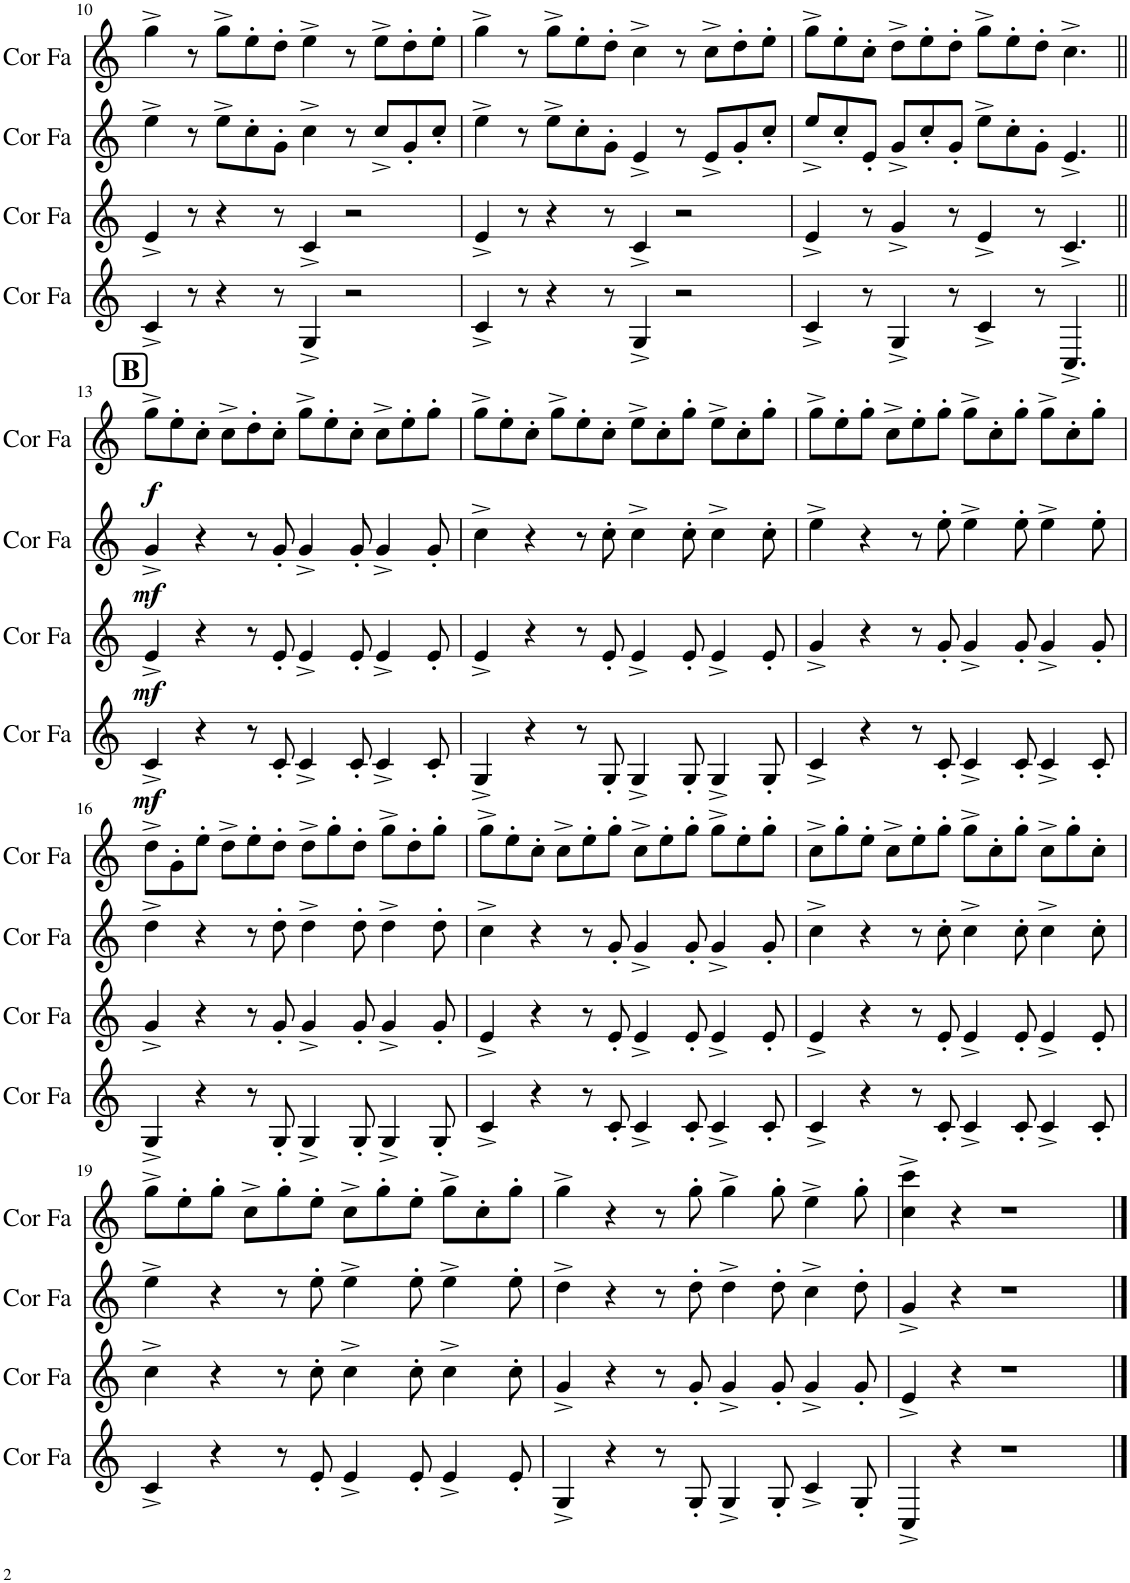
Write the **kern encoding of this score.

**kern	**dynam	**kern	**dynam	**kern	**dynam	**kern	**dynam
*part4	*part4	*part3	*part3	*part2	*part2	*part1	*part1
*staff4	*staff4	*staff3	*staff3	*staff2	*staff2	*staff1	*staff1
*I"Cor en Fa	*	*I"Cor en Fa	*	*I"Cor en Fa	*	*I"Cor en Fa	*
*I'Cor Fa	*	*I'Cor Fa	*	*I'Cor Fa	*	*I'Cor Fa	*
!!LO:PB:g=z
*clefG2	*	*clefG2	*	*clefG2	*	*clefG2	*
*Trd4c7	*	*Trd4c7	*	*Trd4c7	*	*Trd4c7	*
*k[]	*	*k[]	*	*k[]	*	*k[]	*
*M12/8	*	*M12/8	*	*M12/8	*	*M12/8	*
=10	=10	=10	=10	=10	=10	=10	=10
4c^/	.	4e^/	.	4ee^\	.	4gg^\	.
8r	.	8r	.	8r	.	8r	.
4r	.	4r	.	8ee^\L	.	8gg^\L	.
.	.	.	.	8cc'\	.	8ee'\	.
8r	.	8r	.	8g'\J	.	8dd'\J	.
4G^/	.	4c^/	.	4cc^\	.	4ee^\	.
2r	.	2r	.	8r	.	8r	.
.	.	.	.	8cc^/L	.	8ee^\L	.
.	.	.	.	8g'/	.	8dd'\	.
.	.	.	.	8cc'/J	.	8ee'\J	.
=11	=11	=11	=11	=11	=11	=11	=11
4c^/	.	4e^/	.	4ee^\	.	4gg^\	.
8r	.	8r	.	8r	.	8r	.
4r	.	4r	.	8ee^\L	.	8gg^\L	.
.	.	.	.	8cc'\	.	8ee'\	.
8r	.	8r	.	8g'\J	.	8dd'\J	.
4G^/	.	4c^/	.	4e^/	.	4cc^\	.
2r	.	2r	.	8r	.	8r	.
.	.	.	.	8e^/L	.	8cc^\L	.
.	.	.	.	8g'/	.	8dd'\	.
.	.	.	.	8cc'/J	.	8ee'\J	.
=12	=12	=12	=12	=12	=12	=12	=12
4c^/	.	4e^/	.	8ee^/L	.	8gg^\L	.
.	.	.	.	8cc'/	.	8ee'\	.
8r	.	8r	.	8e'/J	.	8cc'\J	.
4G^/	.	4g^/	.	8g^/L	.	8dd^\L	.
.	.	.	.	8cc'/	.	8ee'\	.
8r	.	8r	.	8g'/J	.	8dd'\J	.
4c^/	.	4e^/	.	8ee^\L	.	8gg^\L	.
.	.	.	.	8cc'\	.	8ee'\	.
8r	.	8r	.	8g'\J	.	8dd'\J	.
4.C^/	.	4.c^/	.	4.e^/	.	4.cc^\	.
!!LO:LB:g=z
!!LO:REH:place=s1:a:B:cj:fs=14:t=B
=13||	=13||	=13||	=13||	=13||	=13||	=13||	=13||
!	!LO:DY:b	!	!LO:DY:b	!	!LO:DY:b	!	!LO:DY:b
4c^/	mf	4e^/	mf	4g^/	mf	8gg^\L	f
.	.	.	.	.	.	8ee'\	.
4r	.	4r	.	4r	.	8cc'\J	.
.	.	.	.	.	.	8cc^\L	.
8r	.	8r	.	8r	.	8dd'\	.
8c'/	.	8e'/	.	8g'/	.	8cc'\J	.
4c^/	.	4e^/	.	4g^/	.	8gg^\L	.
.	.	.	.	.	.	8ee'\	.
8c'/	.	8e'/	.	8g'/	.	8cc'\J	.
4c^/	.	4e^/	.	4g^/	.	8cc^\L	.
.	.	.	.	.	.	8ee'\	.
8c'/	.	8e'/	.	8g'/	.	8gg'\J	.
=14	=14	=14	=14	=14	=14	=14	=14
4G^/	.	4e^/	.	4cc^\	.	8gg^\L	.
.	.	.	.	.	.	8ee'\	.
4r	.	4r	.	4r	.	8cc'\J	.
.	.	.	.	.	.	8gg^\L	.
8r	.	8r	.	8r	.	8ee'\	.
8G'/	.	8e'/	.	8cc'\	.	8cc'\J	.
4G^/	.	4e^/	.	4cc^\	.	8ee^\L	.
.	.	.	.	.	.	8cc'\	.
8G'/	.	8e'/	.	8cc'\	.	8gg'\J	.
4G^/	.	4e^/	.	4cc^\	.	8ee^\L	.
.	.	.	.	.	.	8cc'\	.
8G'/	.	8e'/	.	8cc'\	.	8gg'\J	.
=15	=15	=15	=15	=15	=15	=15	=15
4c^/	.	4g^/	.	4ee^\	.	8gg^\L	.
.	.	.	.	.	.	8ee'\	.
4r	.	4r	.	4r	.	8gg'\J	.
.	.	.	.	.	.	8cc^\L	.
8r	.	8r	.	8r	.	8ee'\	.
8c'/	.	8g'/	.	8ee'\	.	8gg'\J	.
4c^/	.	4g^/	.	4ee^\	.	8gg^\L	.
.	.	.	.	.	.	8cc'\	.
8c'/	.	8g'/	.	8ee'\	.	8gg'\J	.
4c^/	.	4g^/	.	4ee^\	.	8gg^\L	.
.	.	.	.	.	.	8cc'\	.
8c'/	.	8g'/	.	8ee'\	.	8gg'\J	.
!!LO:LB:g=z
=16	=16	=16	=16	=16	=16	=16	=16
4G^/	.	4g^/	.	4dd^\	.	8dd^\L	.
.	.	.	.	.	.	8g'\	.
4r	.	4r	.	4r	.	8ee'\J	.
.	.	.	.	.	.	8dd^\L	.
8r	.	8r	.	8r	.	8ee'\	.
8G'/	.	8g'/	.	8dd'\	.	8dd'\J	.
4G^/	.	4g^/	.	4dd^\	.	8dd^\L	.
.	.	.	.	.	.	8gg'\	.
8G'/	.	8g'/	.	8dd'\	.	8dd'\J	.
4G^/	.	4g^/	.	4dd^\	.	8gg^\L	.
.	.	.	.	.	.	8dd'\	.
8G'/	.	8g'/	.	8dd'\	.	8gg'\J	.
=17	=17	=17	=17	=17	=17	=17	=17
4c^/	.	4e^/	.	4cc^\	.	8gg^\L	.
.	.	.	.	.	.	8ee'\	.
4r	.	4r	.	4r	.	8cc'\J	.
.	.	.	.	.	.	8cc^\L	.
8r	.	8r	.	8r	.	8ee'\	.
8c'/	.	8e'/	.	8g'/	.	8gg'\J	.
4c^/	.	4e^/	.	4g^/	.	8cc^\L	.
.	.	.	.	.	.	8ee'\	.
8c'/	.	8e'/	.	8g'/	.	8gg'\J	.
4c^/	.	4e^/	.	4g^/	.	8gg^\L	.
.	.	.	.	.	.	8ee'\	.
8c'/	.	8e'/	.	8g'/	.	8gg'\J	.
=18	=18	=18	=18	=18	=18	=18	=18
4c^/	.	4e^/	.	4cc^\	.	8cc^\L	.
.	.	.	.	.	.	8gg'\	.
4r	.	4r	.	4r	.	8ee'\J	.
.	.	.	.	.	.	8cc^\L	.
8r	.	8r	.	8r	.	8ee'\	.
8c'/	.	8e'/	.	8cc'\	.	8gg'\J	.
4c^/	.	4e^/	.	4cc^\	.	8gg^\L	.
.	.	.	.	.	.	8cc'\	.
8c'/	.	8e'/	.	8cc'\	.	8gg'\J	.
4c^/	.	4e^/	.	4cc^\	.	8cc^\L	.
.	.	.	.	.	.	8gg'\	.
8c'/	.	8e'/	.	8cc'\	.	8cc'\J	.
!!LO:LB:g=z
=19	=19	=19	=19	=19	=19	=19	=19
4c^/	.	4cc^\	.	4ee^\	.	8gg^\L	.
.	.	.	.	.	.	8ee'\	.
4r	.	4r	.	4r	.	8gg'\J	.
.	.	.	.	.	.	8cc^\L	.
8r	.	8r	.	8r	.	8gg'\	.
8e'/	.	8cc'\	.	8ee'\	.	8ee'\J	.
4e^/	.	4cc^\	.	4ee^\	.	8cc^\L	.
.	.	.	.	.	.	8gg'\	.
8e'/	.	8cc'\	.	8ee'\	.	8ee'\J	.
4e^/	.	4cc^\	.	4ee^\	.	8gg^\L	.
.	.	.	.	.	.	8cc'\	.
8e'/	.	8cc'\	.	8ee'\	.	8gg'\J	.
=20	=20	=20	=20	=20	=20	=20	=20
4G^/	.	4g^/	.	4dd^\	.	4gg^\	.
4r	.	4r	.	4r	.	4r	.
8r	.	8r	.	8r	.	8r	.
8G'/	.	8g'/	.	8dd'\	.	8gg'\	.
4G^/	.	4g^/	.	4dd^\	.	4gg^\	.
8G'/	.	8g'/	.	8dd'\	.	8gg'\	.
4c^/	.	4g^/	.	4cc^\	.	4ee^\	.
8G'/	.	8g'/	.	8dd'\	.	8gg'\	.
=21	=21	=21	=21	=21	=21	=21	=21
4C^/	.	4e^/	.	4g^/	.	4cc\^ 4ccc\^	.
4r	.	4r	.	4r	.	4r	.
1r	.	1r	.	1r	.	1r	.
==	==	==	==	==	==	==	==
*-	*-	*-	*-	*-	*-	*-	*-
